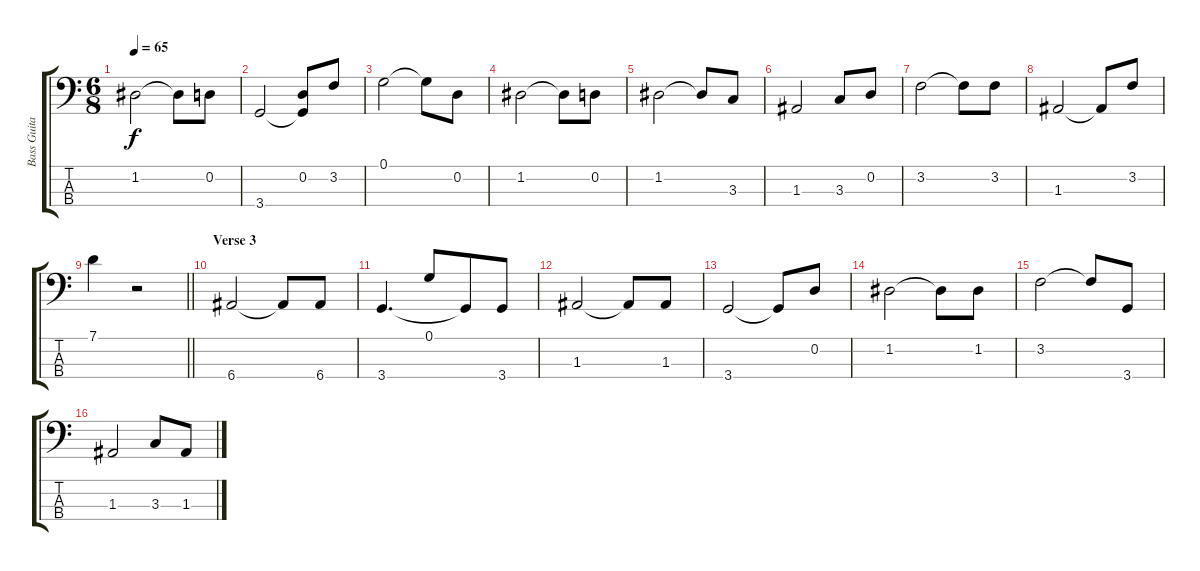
\track ("Bass Guitar" "Bass Guita") {instrument electricbassfinger}
\staff {score tabs}
\tuning (G2 D2 A1 E1) {hide}
\ts (6 8)
\tempo 65
\clef f4
\ks c
1.2.2{dy f} 1.2{t}.8 0.2.8 |
3.4.2 (0.2 3.4{t}).8 3.2.8 |
0.1.2 0.1{t}.8 0.2.8 |
1.2.2 1.2{t}.8 0.2.8 |
1.2.2 1.2{t}.8 3.3.8 |
1.3.2 3.3.8 0.2.8 |
3.2.2 3.2{t}.8 3.2.8 |
1.3.2 1.3{t}.8 3.2.8 |
\barLineRight lightlight
7.1.4 r.2 |
\section ("" "Verse 3")
6.4.2 6.4{t}.8 6.4.8 |
3.4.4{d} 0.1.8 3.4{t}.8 3.4.8 |
1.3.2 1.3{t}.8 1.3.8 |
3.4.2 3.4{t}.8 0.2.8 |
1.2.2 1.2{t}.8 1.2.8 |
3.2.2 3.2{t}.8 3.4.8 |
1.3.2 3.3.8 1.3.8
